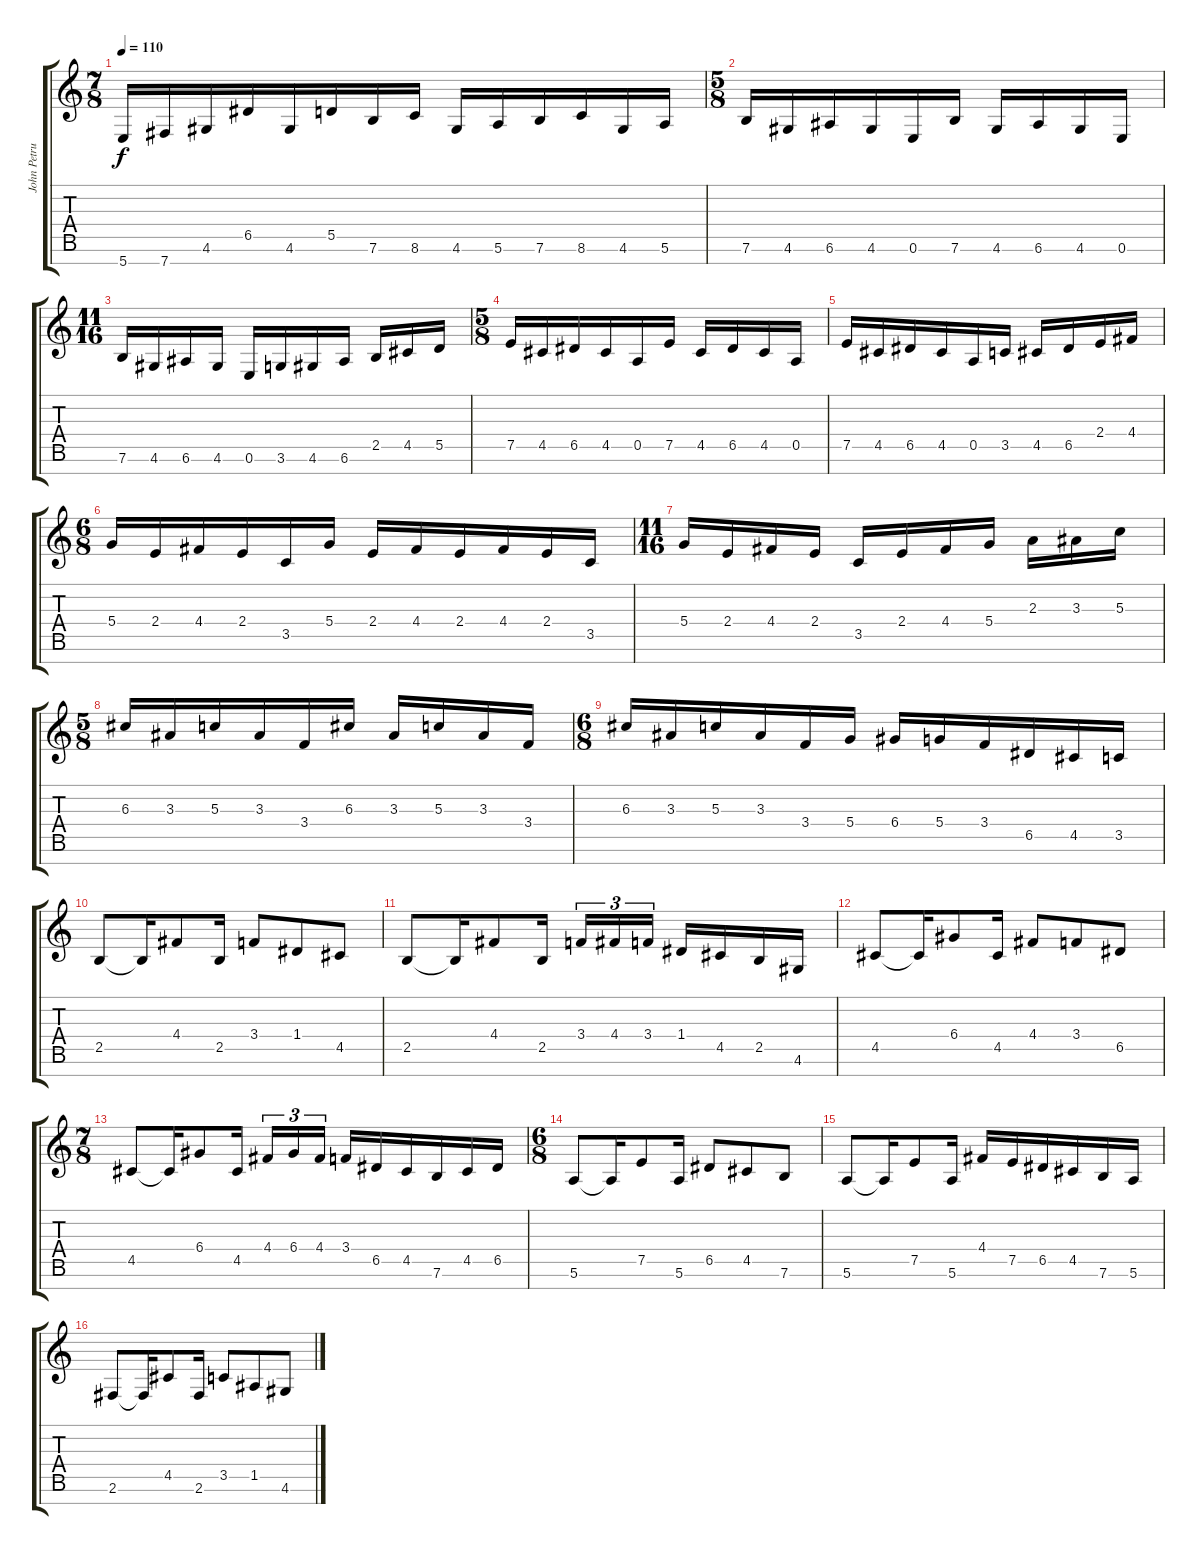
\track ("John Petrucci" "John Petru") {instrument overdrivenguitar}
\staff {score tabs}
\tuning (E4 B3 G3 D3 A2 E2 B1) {hide}
\ts (7 8)
\tempo 110
\clef g2
\ks c
5.7.16{dy f} 7.7.16 4.6.16 6.5.16 4.6.16 5.5.16 7.6.16 8.6.16 4.6.16 5.6.16 7.6.16 8.6.16 4.6.16 5.6.16 |
\ts (5 8)
7.6.16 4.6.16 6.6.16 4.6.16 0.6.16 7.6.16 4.6.16 6.6.16 4.6.16 0.6.16 |
\ts (11 16)
7.6.16 4.6.16 6.6.16 4.6.16 0.6.16 3.6.16 4.6.16 6.6.16 2.5.16 4.5.16 5.5.16 |
\ts (5 8)
7.5.16 4.5.16 6.5.16 4.5.16 0.5.16 7.5.16 4.5.16 6.5.16 4.5.16 0.5.16 |
7.5.16 4.5.16 6.5.16 4.5.16 0.5.16 3.5.16 4.5.16 6.5.16 2.4.16 4.4.16 |
\ts (6 8)
5.4.16 2.4.16 4.4.16 2.4.16 3.5.16 5.4.16 2.4.16 4.4.16 2.4.16 4.4.16 2.4.16 3.5.16 |
\ts (11 16)
5.4.16 2.4.16 4.4.16 2.4.16 3.5.16 2.4.16 4.4.16 5.4.16 2.3.16 3.3.16 5.3.16 |
\ts (5 8)
6.3.16 3.3.16 5.3.16 3.3.16 3.4.16 6.3.16 3.3.16 5.3.16 3.3.16 3.4.16 |
\ts (6 8)
6.3.16 3.3.16 5.3.16 3.3.16 3.4.16 5.4.16 6.4.16 5.4.16 3.4.16 6.5.16 4.5.16 3.5.16 |
2.5.8 2.5{t}.16 4.4.8 2.5.16 3.4.8 1.4.8 4.5.8 |
2.5.8 2.5{t}.16 4.4.8 2.5.16 3.4.16{tu (3 2)} 4.4.16{tu (3 2)} 3.4.16{tu (3 2)} 1.4.16 4.5.16 2.5.16 4.6.16 |
4.5.8 4.5{t}.16 6.4.8 4.5.16 4.4.8 3.4.8 6.5.8 |
\ts (7 8)
4.5.8 4.5{t}.16 6.4.8 4.5.16 4.4.16{tu (3 2)} 6.4.16{tu (3 2)} 4.4.16{tu (3 2)} 3.4.16 6.5.16 4.5.16 7.6.16 4.5.16 6.5.16 |
\ts (6 8)
5.6.8 5.6{t}.16 7.5.8 5.6.16 6.5.8 4.5.8 7.6.8 |
5.6.8 5.6{t}.16 7.5.8 5.6.16 4.4.16 7.5.16 6.5.16 4.5.16 7.6.16 5.6.16 |
2.6.8 2.6{t}.16 4.5.8 2.6.16 3.5.8 1.5.8 4.6.8
